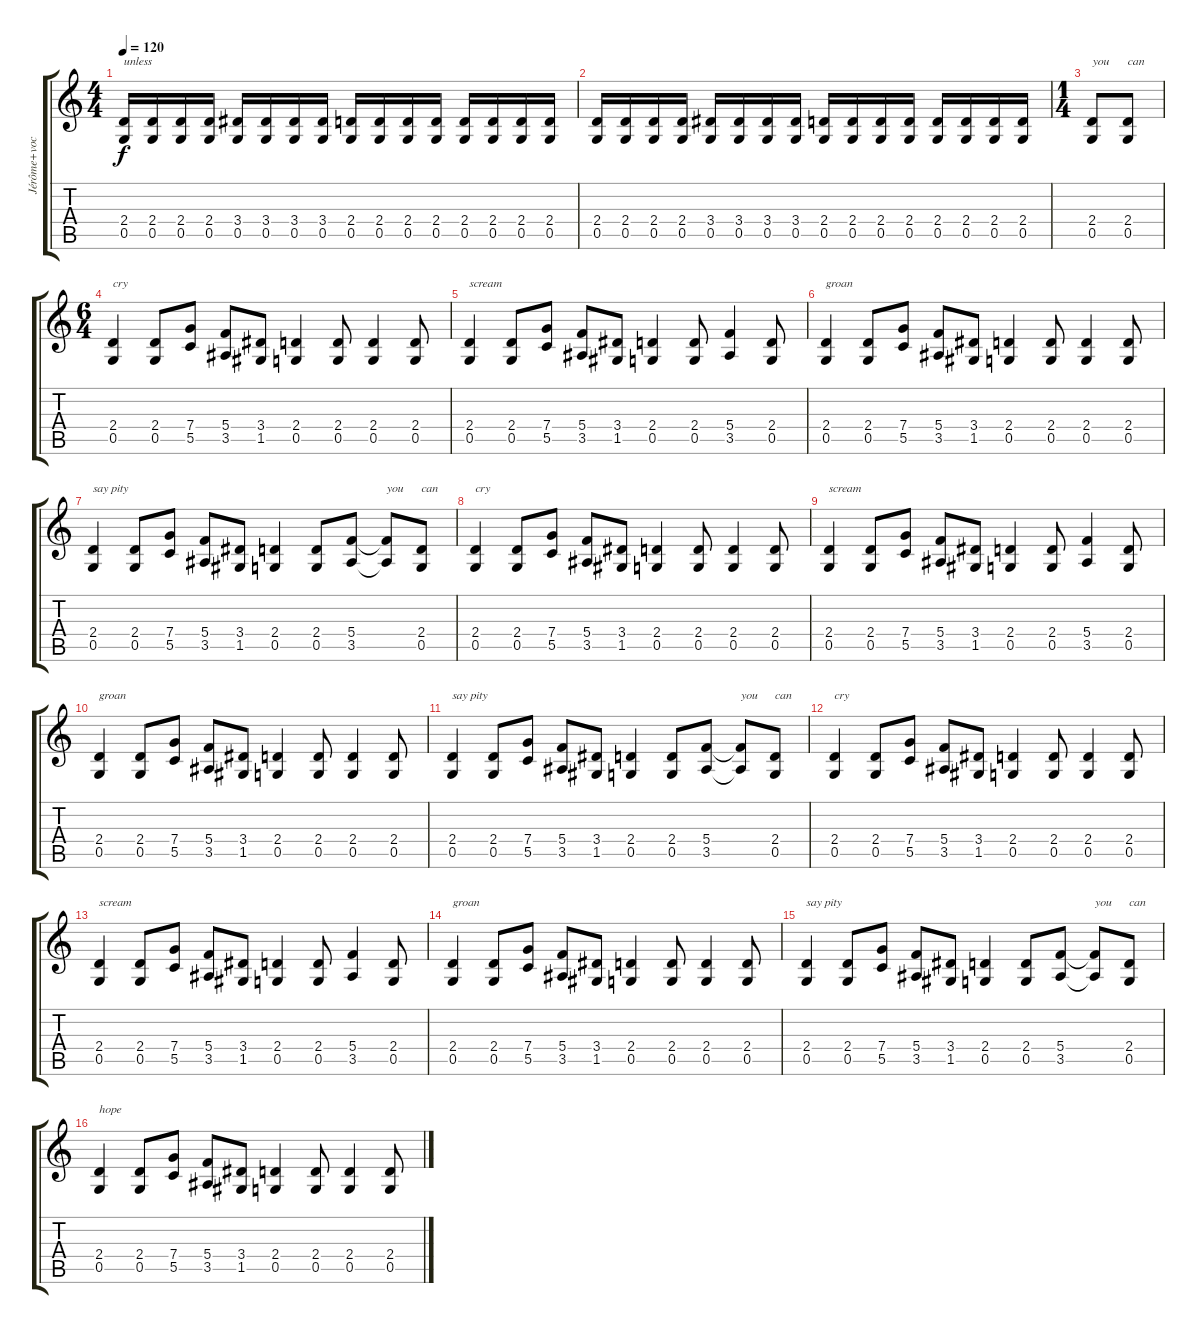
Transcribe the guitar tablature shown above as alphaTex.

\track ("Jérôme+vocals" "Jérôme+voc") {instrument distortionguitar}
\staff {score tabs}
\tuning (D4 A3 F3 C3 G2 C2) {hide}
\ts (4 4)
\tempo 120
\clef g2
\ks c
(2.4 0.5).16{txt "unless" dy f} (2.4 0.5).16 (2.4 0.5).16 (2.4 0.5).16 (3.4 0.5).16 (3.4 0.5).16 (3.4 0.5).16 (3.4 0.5).16 (2.4 0.5).16 (2.4 0.5).16 (2.4 0.5).16 (2.4 0.5).16 (2.4 0.5).16 (2.4 0.5).16 (2.4 0.5).16 (2.4 0.5).16 |
(2.4 0.5).16 (2.4 0.5).16 (2.4 0.5).16 (2.4 0.5).16 (3.4 0.5).16 (3.4 0.5).16 (3.4 0.5).16 (3.4 0.5).16 (2.4 0.5).16 (2.4 0.5).16 (2.4 0.5).16 (2.4 0.5).16 (2.4 0.5).16 (2.4 0.5).16 (2.4 0.5).16 (2.4 0.5).16 |
\ts (1 4)
(2.4 0.5).8{txt "you" balance 8} (2.4 0.5).8{txt "can"} |
\ts (6 4)
(2.4 0.5).4{txt "cry"} (2.4 0.5).8 (7.4 5.5).8 (5.4 3.5).8 (3.4 1.5).8 (2.4 0.5).4 (2.4 0.5).8 (2.4 0.5).4 (2.4 0.5).8 |
(2.4 0.5).4{txt "scream"} (2.4 0.5).8 (7.4 5.5).8 (5.4 3.5).8 (3.4 1.5).8 (2.4 0.5).4 (2.4 0.5).8 (5.4 3.5).4 (2.4 0.5).8 |
(2.4 0.5).4{txt "groan"} (2.4 0.5).8 (7.4 5.5).8 (5.4 3.5).8 (3.4 1.5).8 (2.4 0.5).4 (2.4 0.5).8 (2.4 0.5).4 (2.4 0.5).8 |
(2.4 0.5).4{txt "say pity"} (2.4 0.5).8 (7.4 5.5).8 (5.4 3.5).8 (3.4 1.5).8 (2.4 0.5).4 (2.4 0.5).8 (5.4 3.5).8 (5.4{t} 3.5{t}).8{txt "you"} (2.4 0.5).8{txt "can"} |
(2.4 0.5).4{txt "cry"} (2.4 0.5).8 (7.4 5.5).8 (5.4 3.5).8 (3.4 1.5).8 (2.4 0.5).4 (2.4 0.5).8 (2.4 0.5).4 (2.4 0.5).8 |
(2.4 0.5).4{txt "scream"} (2.4 0.5).8 (7.4 5.5).8 (5.4 3.5).8 (3.4 1.5).8 (2.4 0.5).4 (2.4 0.5).8 (5.4 3.5).4 (2.4 0.5).8 |
(2.4 0.5).4{txt "groan"} (2.4 0.5).8 (7.4 5.5).8 (5.4 3.5).8 (3.4 1.5).8 (2.4 0.5).4 (2.4 0.5).8 (2.4 0.5).4 (2.4 0.5).8 |
(2.4 0.5).4{txt "say pity"} (2.4 0.5).8 (7.4 5.5).8 (5.4 3.5).8 (3.4 1.5).8 (2.4 0.5).4 (2.4 0.5).8 (5.4 3.5).8 (5.4{t} 3.5{t}).8{txt "you"} (2.4 0.5).8{txt "can"} |
(2.4 0.5).4{txt "cry"} (2.4 0.5).8 (7.4 5.5).8 (5.4 3.5).8 (3.4 1.5).8 (2.4 0.5).4 (2.4 0.5).8 (2.4 0.5).4 (2.4 0.5).8 |
(2.4 0.5).4{txt "scream"} (2.4 0.5).8 (7.4 5.5).8 (5.4 3.5).8 (3.4 1.5).8 (2.4 0.5).4 (2.4 0.5).8 (5.4 3.5).4 (2.4 0.5).8 |
(2.4 0.5).4{txt "groan"} (2.4 0.5).8 (7.4 5.5).8 (5.4 3.5).8 (3.4 1.5).8 (2.4 0.5).4 (2.4 0.5).8 (2.4 0.5).4 (2.4 0.5).8 |
(2.4 0.5).4{txt "say pity"} (2.4 0.5).8 (7.4 5.5).8 (5.4 3.5).8 (3.4 1.5).8 (2.4 0.5).4 (2.4 0.5).8 (5.4 3.5).8 (5.4{t} 3.5{t}).8{txt "you"} (2.4 0.5).8{txt "can"} |
(2.4 0.5).4{txt "hope"} (2.4 0.5).8 (7.4 5.5).8 (5.4 3.5).8 (3.4 1.5).8 (2.4 0.5).4 (2.4 0.5).8 (2.4 0.5).4 (2.4 0.5).8
